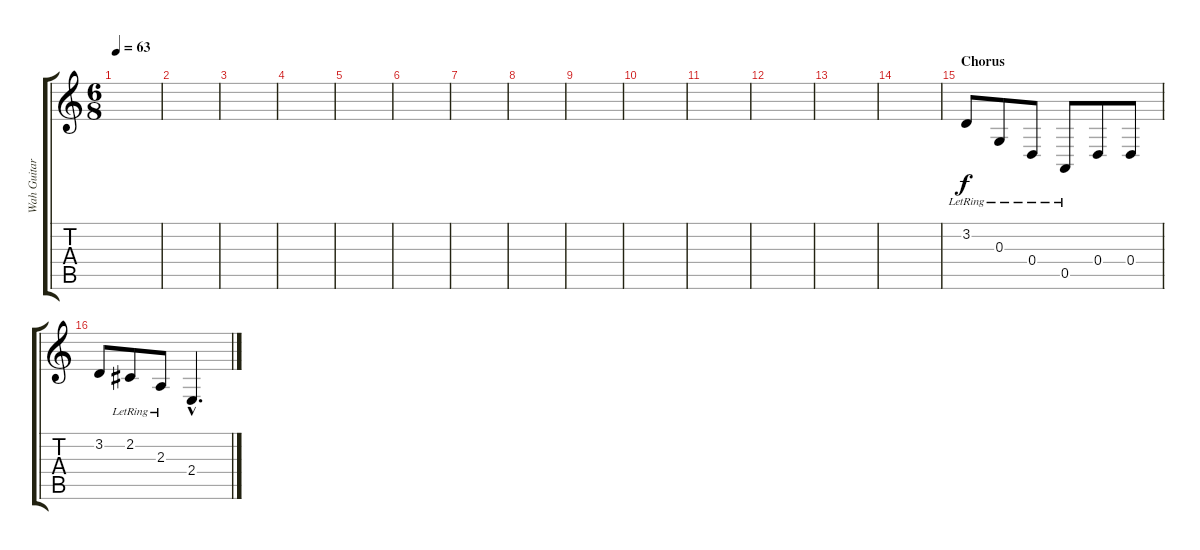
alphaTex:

\track ("Wah Guitar" "Wah Guitar") {instrument pad7halo}
\staff {score tabs}
\tuning (E4 B3 G3 D3 A2 E2) {hide}
\ts (6 8)
\tempo 63
\clef g2
\ks c
|
|
|
|
|
|
|
|
|
|
|
|
|
|
\section ("" "Chorus")
3.2{lr}.8 0.3{lr}.8 0.4{lr}.8 0.5{lr}.8 0.4.8 0.4.8 |
3.2.8 2.2{lr}.8 2.3{lr}.8 2.4{hac}.4{d}
